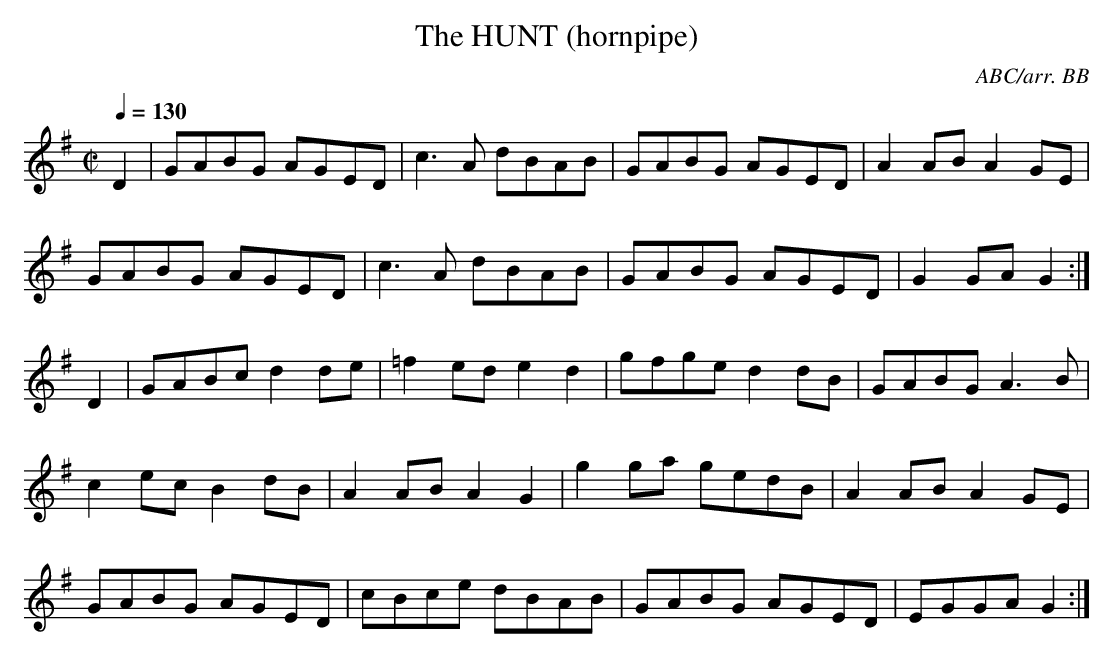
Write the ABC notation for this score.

X:1
T:HUNT (hornpipe), The
C:ABC/arr. BB
Q:1/4=130
L:1/8
M:C|
K:G
D2|GABG AGED|c3A dBAB|GABG AGED|A2AB A2GE|
GABG AGED|c3A dBAB|GABG AGED|G2GA G2:|
D2|GABc d2de|=f2 ed e2d2|gfge d2dB|GABG A3B|
c2ec B2dB|A2AB A2G2|g2ga gedB|A2AB A2GE|
GABG AGED|cBce dBAB|GABG AGED|EGGA G2:|
